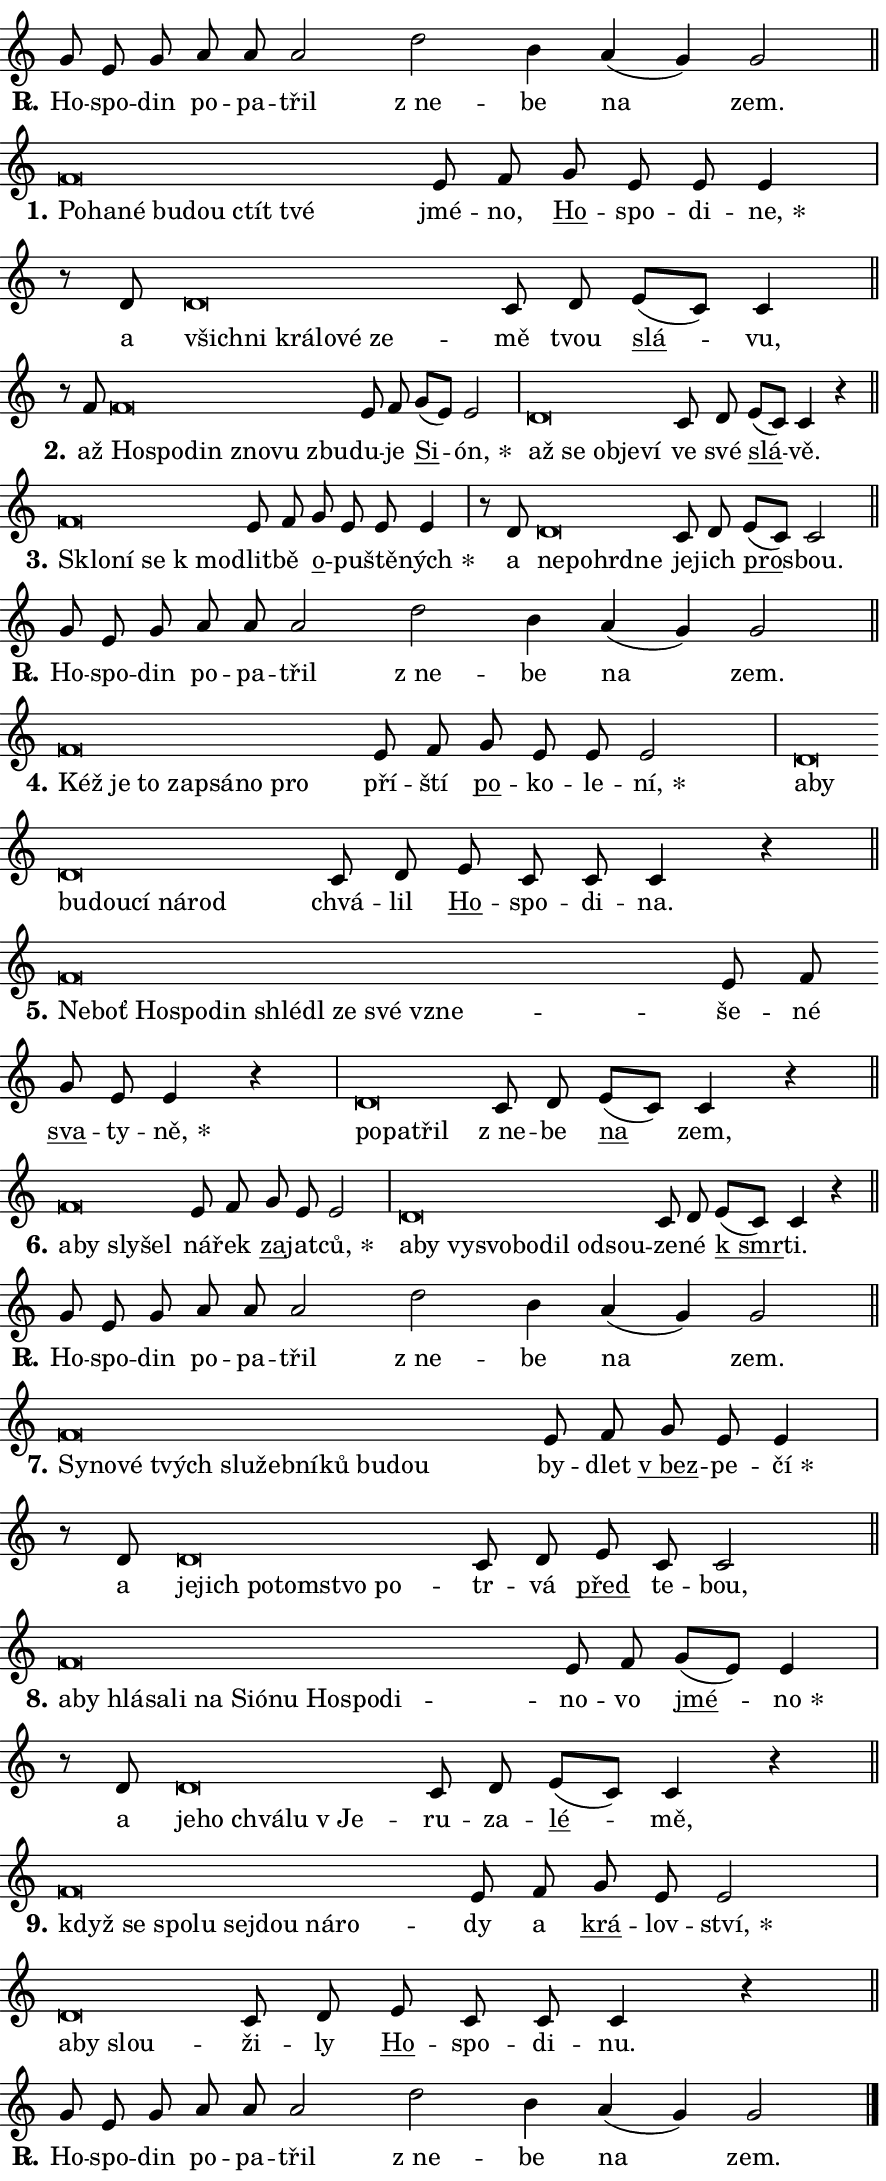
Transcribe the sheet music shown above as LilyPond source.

\version "2.24.0"
\header { tagline = "" }
\paper {
  indent = 0\cm
  top-margin = 0\cm
  right-margin = 0.13\cm % to fit lyric hyphens
  bottom-margin = 0\cm
  left-margin = 0\cm
  paper-width = 15\cm
  page-breaking = #ly:one-page-breaking
  system-system-spacing.basic-distance = #11
  score-system-spacing.basic-distance = #11
  ragged-last = ##f
}


%% Author: Thomas Morley
%% https://lists.gnu.org/archive/html/lilypond-user/2020-05/msg00002.html
#(define (line-position grob)
"Returns position of @var[grob} in current system:
   @code{'start}, if at first time-step
   @code{'end}, if at last time-step
   @code{'middle} otherwise
"
  (let* ((col (ly:item-get-column grob))
         (ln (ly:grob-object col 'left-neighbor))
         (rn (ly:grob-object col 'right-neighbor))
         (col-to-check-left (if (ly:grob? ln) ln col))
         (col-to-check-right (if (ly:grob? rn) rn col))
         (break-dir-left
           (and
             (ly:grob-property col-to-check-left 'non-musical #f)
             (ly:item-break-dir col-to-check-left)))
         (break-dir-right
           (and
             (ly:grob-property col-to-check-right 'non-musical #f)
             (ly:item-break-dir col-to-check-right))))
        (cond ((eqv? 1 break-dir-left) 'start)
              ((eqv? -1 break-dir-right) 'end)
              (else 'middle))))

#(define (tranparent-at-line-position vctor)
  (lambda (grob)
  "Relying on @code{line-position} select the relevant enry from @var{vctor}.
Used to determine transparency,"
    (case (line-position grob)
      ((end) (not (vector-ref vctor 0)))
      ((middle) (not (vector-ref vctor 1)))
      ((start) (not (vector-ref vctor 2))))))

noteHeadBreakVisibility =
#(define-music-function (break-visibility)(vector?)
"Makes @code{NoteHead}s transparent relying on @var{break-visibility}"
#{
  \override NoteHead.transparent =
    #(tranparent-at-line-position break-visibility)
#})

#(define delete-ledgers-for-transparent-note-heads
  (lambda (grob)
    "Reads whether a @code{NoteHead} is transparent.
If so this @code{NoteHead} is removed from @code{'note-heads} from
@var{grob}, which is supposed to be @code{LedgerLineSpanner}.
As a result ledgers are not printed for this @code{NoteHead}"
    (let* ((nhds-array (ly:grob-object grob 'note-heads))
           (nhds-list
             (if (ly:grob-array? nhds-array)
                 (ly:grob-array->list nhds-array)
                 '()))
           ;; Relies on the transparent-property being done before
           ;; Staff.LedgerLineSpanner.after-line-breaking is executed.
           ;; This is fragile ...
           (to-keep
             (remove
               (lambda (nhd)
                 (ly:grob-property nhd 'transparent #f))
               nhds-list)))
      ;; TODO find a better method to iterate over grob-arrays, similiar
      ;; to filter/remove etc for lists
      ;; For now rebuilt from scratch
      (set! (ly:grob-object grob 'note-heads)  '())
      (for-each
        (lambda (nhd)
          (ly:pointer-group-interface::add-grob grob 'note-heads nhd))
        to-keep))))

squashNotes = {
  \override NoteHead.X-extent = #'(-0.2 . 0.2)
  \override NoteHead.Y-extent = #'(-0.75 . 0)
  \override NoteHead.stencil =
    #(lambda (grob)
       (let ((pos (ly:grob-property grob 'staff-position)))
         (begin
           (if (< pos -7) (display "ERROR: Lower brevis then expected\n") (display ""))
           (if (<= pos -6) ly:text-interface::print ly:note-head::print))))
}
unSquashNotes = {
  \revert NoteHead.X-extent
  \revert NoteHead.Y-extent
  \revert NoteHead.stencil
}

hideNotes = \noteHeadBreakVisibility #begin-of-line-visible
unHideNotes = \noteHeadBreakVisibility #all-visible

% work-around for resetting accidentals
% https://lilypond.org/doc/v2.23/Documentation/notation/displaying-rhythms#unmetered-music
cadenzaMeasure = {
  \cadenzaOff
  \partial 1024 s1024
  \cadenzaOn
}

#(define-markup-command (accent layout props text) (markup?)
  "Underline accented syllable"
  (interpret-markup layout props
    #{\markup \override #'(offset . 4.3) \underline { #text }#}))

responsum = \markup \concat {
  "R" \hspace #-1.05 \path #0.1 #'((moveto 0 0.07) (lineto 0.9 0.8)) \hspace #0.05 "."
}

spaceSize = #0.6828661417322834 % exact space size for TeX Gyre Schola

\layout {
  \context {
    \Staff
    \remove "Time_signature_engraver"
    \override LedgerLineSpanner.after-line-breaking = #delete-ledgers-for-transparent-note-heads
  }
  \context {
    \Lyrics {
      \override LyricSpace.minimum-distance = \spaceSize
      \override LyricText.font-name = #"TeX Gyre Schola"
      \override LyricText.font-size = 1
      \override StanzaNumber.font-name = #"TeX Gyre Schola Bold"
      \override StanzaNumber.font-size = 1
    }
  }
  \context {
    \Score 
    \override NoteHead.text =
      #(lambda (grob) 
        (let ((pos (ly:grob-property grob 'staff-position)))
          #{\markup {
            \combine
              \halign #-0.55 \raise #(if (= pos -6) 0 0.5) \override #'(thickness . 2) \draw-line #'(3.2 . 0)
              \musicglyph "noteheads.sM1"
          }#}))
  }
}

% magnetic-lyrics.ily
%
%   written by
%     Jean Abou Samra <jean@abou-samra.fr>
%     Werner Lemberg <wl@gnu.org>
%
%   adapted by
%     Jiri Hon <jiri.hon@gmail.com>
%
% Version 2022-Apr-15

% https://www.mail-archive.com/lilypond-user@gnu.org/msg149350.html

#(define (Left_hyphen_pointer_engraver context)
   "Collect syllable-hyphen-syllable occurrences in lyrics and store
them in properties.  This engraver only looks to the left.  For
example, if the lyrics input is @code{foo -- bar}, it does the
following.

@itemize @bullet
@item
Set the @code{text} property of the @code{LyricHyphen} grob between
@q{foo} and @q{bar} to @code{foo}.

@item
Set the @code{left-hyphen} property of the @code{LyricText} grob with
text @q{foo} to the @code{LyricHyphen} grob between @q{foo} and
@q{bar}.
@end itemize

Use this auxiliary engraver in combination with the
@code{lyric-@/text::@/apply-@/magnetic-@/offset!} hook."
   (let ((hyphen #f)
         (text #f))
     (make-engraver
      (acknowledgers
       ((lyric-syllable-interface engraver grob source-engraver)
        (set! text grob)))
      (end-acknowledgers
       ((lyric-hyphen-interface engraver grob source-engraver)
        ;(when (not (grob::has-interface grob 'lyric-space-interface))
          (set! hyphen grob)));)
      ((stop-translation-timestep engraver)
       (when (and text hyphen)
         (ly:grob-set-object! text 'left-hyphen hyphen))
       (set! text #f)
       (set! hyphen #f)))))

#(define (lyric-text::apply-magnetic-offset! grob)
   "If the space between two syllables is less than the value in
property @code{LyricText@/.details@/.squash-threshold}, move the right
syllable to the left so that it gets concatenated with the left
syllable.

Use this function as a hook for
@code{LyricText@/.after-@/line-@/breaking} if the
@code{Left_@/hyphen_@/pointer_@/engraver} is active."
   (let ((hyphen (ly:grob-object grob 'left-hyphen #f)))
     (when hyphen
       (let ((left-text (ly:spanner-bound hyphen LEFT)))
         (when (grob::has-interface left-text 'lyric-syllable-interface)
           (let* ((common (ly:grob-common-refpoint grob left-text X))
                  (this-x-ext (ly:grob-extent grob common X))
                  (left-x-ext
                   (begin
                     ;; Trigger magnetism for left-text.
                     (ly:grob-property left-text 'after-line-breaking)
                     (ly:grob-extent left-text common X)))
                  ;; `delta` is the gap width between two syllables.
                  (delta (- (interval-start this-x-ext)
                            (interval-end left-x-ext)))
                  (details (ly:grob-property grob 'details))
                  (threshold (assoc-get 'squash-threshold details 0.2)))
             (when (< delta threshold)
               (let* (;; We have to manipulate the input text so that
                      ;; ligatures crossing syllable boundaries are not
                      ;; disabled.  For languages based on the Latin
                      ;; script this is essentially a beautification.
                      ;; However, for non-Western scripts it can be a
                      ;; necessity.
                      (lt (ly:grob-property left-text 'text))
                      (rt (ly:grob-property grob 'text))
                      (is-space (grob::has-interface hyphen 'lyric-space-interface))
                      (space (if is-space " " ""))
                      (extra-delta (if is-space spaceSize 0))
                      ;; Append new syllable.
                      (ltrt-space (if (and (string? lt) (string? rt))
                                (string-append lt space rt)
                                (make-concat-markup (list lt space rt))))
                      ;; Right-align `ltrt` to the right side.
                      (ltrt-space-markup (grob-interpret-markup
                               grob
                               (make-translate-markup
                                (cons (interval-length this-x-ext) 0)
                                (make-right-align-markup ltrt-space)))))
                 (begin
                   ;; Don't print `left-text`.
                   (ly:grob-set-property! left-text 'stencil #f)
                   ;; Set text and stencil (which holds all collected
                   ;; syllables so far) and shift it to the left.
                   (ly:grob-set-property! grob 'text ltrt-space)
                   (ly:grob-set-property! grob 'stencil ltrt-space-markup)
                   (ly:grob-translate-axis! grob (- (- delta extra-delta)) X))))))))))


#(define (lyric-hyphen::displace-bounds-first grob)
   ;; Make very sure this callback isn't triggered too early.
   (let ((left (ly:spanner-bound grob LEFT))
         (right (ly:spanner-bound grob RIGHT)))
     (ly:grob-property left 'after-line-breaking)
     (ly:grob-property right 'after-line-breaking)
     (ly:lyric-hyphen::print grob)))

squashThreshold = #0.4

\layout {
  \context {
    \Lyrics
    \consists #Left_hyphen_pointer_engraver
    \override LyricText.after-line-breaking =
      #lyric-text::apply-magnetic-offset!
    \override LyricHyphen.stencil = #lyric-hyphen::displace-bounds-first
    \override LyricText.details.squash-threshold = \squashThreshold
    \override LyricHyphen.minimum-distance = 0
    \override LyricHyphen.minimum-length = \squashThreshold
  }
}

squashText = \override LyricText.details.squash-threshold = 9999
unSquashText = \override LyricText.details.squash-threshold = \squashThreshold

leftText = \override LyricText.self-alignment-X = #LEFT
unLeftText = \revert LyricText.self-alignment-X

starOffset = #(lambda (grob) 
                (let ((x_offset (ly:self-alignment-interface::aligned-on-x-parent grob)))
                  (if (= x_offset 0) 0 (+ x_offset 1.2))))

star = #(define-music-function (syllable)(string?)
"Append star separator at the end of a syllable"
#{
  \once \override LyricText.X-offset = #starOffset
  \lyricmode { \markup {
    #syllable
    \override #'((font-name . "TeX Gyre Schola Bold")) \hspace #0.2 \lower #0.65 \larger "*"
  } }
#})

starAccent = #(define-music-function (syllable)(string?)
"Append star separator at the end of a syllable and make accent"
#{
  \once \override LyricText.X-offset = #starOffset
  \lyricmode { \markup {
    \accent #syllable
    \override #'((font-name . "TeX Gyre Schola Bold")) \hspace #0.2 \lower #0.65 \larger "*"
  } }
#})

breath = #(define-music-function (syllable)(string?)
"Append breathing indicator at the end of a syllable"
#{
  \lyricmode { \markup { #syllable "+" } }
#})

optionalBreath = #(define-music-function (syllable)(string?)
"Append optional breathing indicator at the end of a syllable"
#{
  \lyricmode { \markup { #syllable "(+)" } }
#})


\score {
    <<
        \new Voice = "melody" { \cadenzaOn \key c \major \relative { g'8 e g a a a2 \bar "" d b4 \bar "" a( g) g2 \cadenzaMeasure \bar "||" \break } }
        \new Lyrics \lyricsto "melody" { \lyricmode { \set stanza = \responsum
Ho -- spo -- din po -- pa -- třil "z ne" -- be na zem. } }
    >>
    \layout {}
}

\score {
    <<
        \new Voice = "melody" { \cadenzaOn \key c \major \relative { \squashNotes f'\breve*1/16 \hideNotes \breve*1/16 \bar "" \breve*1/16 \bar "" \breve*1/16 \bar "" \breve*1/16 \bar "" \breve*1/16 \breve*1/16 \bar "" \unHideNotes \unSquashNotes e8 f \bar "" g e e e4 \cadenzaMeasure \bar "|" r8 d8 \squashNotes d\breve*1/16 \hideNotes \breve*1/16 \bar "" \breve*1/16 \bar "" \breve*1/16 \bar "" \breve*1/16 \breve*1/16 \bar "" \unHideNotes \unSquashNotes c8 d \bar "" e[( c)] c4 \cadenzaMeasure \bar "||" \break } }
        \new Lyrics \lyricsto "melody" { \lyricmode { \set stanza = "1."
\leftText Po -- \squashText ha -- né bu -- dou ctít tvé \unLeftText \unSquashText jmé -- no, \markup \accent Ho -- spo -- di -- \star ne, a \leftText všich -- \squashText ni krá -- lo -- vé ze -- \unLeftText \unSquashText mě tvou \markup \accent slá -- vu, } }
    >>
    \layout {}
}

\score {
    <<
        \new Voice = "melody" { \cadenzaOn \key c \major \relative { r8 f'8 \squashNotes f\breve*1/16 \hideNotes \breve*1/16 \bar "" \breve*1/16 \bar "" \breve*1/16 \bar "" \breve*1/16 \breve*1/16 \bar "" \unHideNotes \unSquashNotes e8 f \bar "" g[( e)] e2 \cadenzaMeasure \bar "|" \squashNotes d\breve*1/16 \hideNotes \breve*1/16 \bar "" \breve*1/16 \bar "" \breve*1/16 \breve*1/16 \bar "" \unHideNotes \unSquashNotes c8 d \bar "" e[( c)] c4 r \cadenzaMeasure \bar "||" \break } }
        \new Lyrics \lyricsto "melody" { \lyricmode { \set stanza = "2."
až \leftText Ho -- \squashText spo -- din zno -- vu zbu -- \unLeftText \unSquashText du -- je \markup \accent Si -- \star ón, \leftText až \squashText se ob -- je -- ví \unLeftText \unSquashText ve své \markup \accent slá -- vě. } }
    >>
    \layout {}
}

\score {
    <<
        \new Voice = "melody" { \cadenzaOn \key c \major \relative { \squashNotes f'\breve*1/16 \hideNotes \breve*1/16 \bar "" \breve*1/16 \breve*1/16 \bar "" \unHideNotes \unSquashNotes e8 f \bar "" g e e e4 \cadenzaMeasure \bar "|" r8 d8 \squashNotes d\breve*1/16 \hideNotes \breve*1/16 \bar "" \breve*1/16 \breve*1/16 \bar "" \unHideNotes \unSquashNotes c8 d \bar "" e[( c)] c2 \cadenzaMeasure \bar "||" \break } }
        \new Lyrics \lyricsto "melody" { \lyricmode { \set stanza = "3."
\leftText Sklo -- \squashText ní se "k mo" -- \unLeftText \unSquashText dlit -- bě \markup \accent o -- pu -- ště -- \star ných a \leftText ne -- \squashText po -- hrd -- ne \unLeftText \unSquashText je -- jich \markup \accent pro -- sbou. } }
    >>
    \layout {}
}

\score {
    <<
        \new Voice = "melody" { \cadenzaOn \key c \major \relative { g'8 e g a a a2 \bar "" d b4 \bar "" a( g) g2 \cadenzaMeasure \bar "||" \break } }
        \new Lyrics \lyricsto "melody" { \lyricmode { \set stanza = \responsum
Ho -- spo -- din po -- pa -- třil "z ne" -- be na zem. } }
    >>
    \layout {}
}

\score {
    <<
        \new Voice = "melody" { \cadenzaOn \key c \major \relative { \squashNotes f'\breve*1/16 \hideNotes \breve*1/16 \bar "" \breve*1/16 \bar "" \breve*1/16 \bar "" \breve*1/16 \bar "" \breve*1/16 \breve*1/16 \bar "" \unHideNotes \unSquashNotes e8 f \bar "" g e e e2 \cadenzaMeasure \bar "|" \squashNotes d\breve*1/16 \hideNotes \breve*1/16 \bar "" \breve*1/16 \bar "" \breve*1/16 \bar "" \breve*1/16 \bar "" \breve*1/16 \breve*1/16 \bar "" \unHideNotes \unSquashNotes c8 d \bar "" e c c c4 r \cadenzaMeasure \bar "||" \break } }
        \new Lyrics \lyricsto "melody" { \lyricmode { \set stanza = "4."
\leftText Kéž \squashText je to za -- psá -- no pro \unLeftText \unSquashText pří -- ští \markup \accent po -- ko -- le -- \star ní, \leftText a -- \squashText by bu -- dou -- cí ná -- rod \unLeftText \unSquashText chvá -- lil \markup \accent Ho -- spo -- di -- na. } }
    >>
    \layout {}
}

\score {
    <<
        \new Voice = "melody" { \cadenzaOn \key c \major \relative { \squashNotes f'\breve*1/16 \hideNotes \breve*1/16 \bar "" \breve*1/16 \bar "" \breve*1/16 \bar "" \breve*1/16 \bar "" \breve*1/16 \bar "" \breve*1/16 \bar "" \breve*1/16 \bar "" \breve*1/16 \breve*1/16 \bar "" \unHideNotes \unSquashNotes e8 f \bar "" g e e4 r \cadenzaMeasure \bar "|" \squashNotes d\breve*1/16 \hideNotes \breve*1/16 \breve*1/16 \bar "" \unHideNotes \unSquashNotes c8 d \bar "" e[( c)] c4 r \cadenzaMeasure \bar "||" \break } }
        \new Lyrics \lyricsto "melody" { \lyricmode { \set stanza = "5."
\leftText Ne -- \squashText boť Ho -- spo -- din shlé -- dl ze své vzne -- \unLeftText \unSquashText še -- né \markup \accent sva -- ty -- \star ně, \leftText po -- \squashText pa -- třil \unLeftText \unSquashText "z ne" -- be \markup \accent na zem, } }
    >>
    \layout {}
}

\score {
    <<
        \new Voice = "melody" { \cadenzaOn \key c \major \relative { \squashNotes f'\breve*1/16 \hideNotes \breve*1/16 \bar "" \breve*1/16 \breve*1/16 \bar "" \unHideNotes \unSquashNotes e8 f \bar "" g e e2 \cadenzaMeasure \bar "|" \squashNotes d\breve*1/16 \hideNotes \breve*1/16 \bar "" \breve*1/16 \bar "" \breve*1/16 \bar "" \breve*1/16 \bar "" \breve*1/16 \bar "" \breve*1/16 \breve*1/16 \bar "" \unHideNotes \unSquashNotes c8 d \bar "" e[( c)] c4 r \cadenzaMeasure \bar "||" \break } }
        \new Lyrics \lyricsto "melody" { \lyricmode { \set stanza = "6."
\leftText a -- \squashText by sly -- šel \unLeftText \unSquashText ná -- řek \markup \accent za -- jat -- \star ců, \leftText a -- \squashText by vy -- svo -- bo -- dil od -- sou -- \unLeftText \unSquashText ze -- né \markup \accent "k smr" -- ti. } }
    >>
    \layout {}
}

\score {
    <<
        \new Voice = "melody" { \cadenzaOn \key c \major \relative { g'8 e g a a a2 \bar "" d b4 \bar "" a( g) g2 \cadenzaMeasure \bar "||" \break } }
        \new Lyrics \lyricsto "melody" { \lyricmode { \set stanza = \responsum
Ho -- spo -- din po -- pa -- třil "z ne" -- be na zem. } }
    >>
    \layout {}
}

\score {
    <<
        \new Voice = "melody" { \cadenzaOn \key c \major \relative { \squashNotes f'\breve*1/16 \hideNotes \breve*1/16 \bar "" \breve*1/16 \bar "" \breve*1/16 \bar "" \breve*1/16 \bar "" \breve*1/16 \bar "" \breve*1/16 \bar "" \breve*1/16 \bar "" \breve*1/16 \breve*1/16 \bar "" \unHideNotes \unSquashNotes e8 f \bar "" g e e4 \cadenzaMeasure \bar "|" r8 d8 \squashNotes d\breve*1/16 \hideNotes \breve*1/16 \bar "" \breve*1/16 \bar "" \breve*1/16 \bar "" \breve*1/16 \breve*1/16 \bar "" \unHideNotes \unSquashNotes c8 d \bar "" e c c2 \cadenzaMeasure \bar "||" \break } }
        \new Lyrics \lyricsto "melody" { \lyricmode { \set stanza = "7."
\leftText Sy -- \squashText no -- vé tvých slu -- žeb -- ní -- ků bu -- dou \unLeftText \unSquashText by -- dlet \markup \accent "v bez" -- pe -- \star čí a \leftText je -- \squashText jich po -- tom -- stvo po -- \unLeftText \unSquashText tr -- vá \markup \accent před te -- bou, } }
    >>
    \layout {}
}

\score {
    <<
        \new Voice = "melody" { \cadenzaOn \key c \major \relative { \squashNotes f'\breve*1/16 \hideNotes \breve*1/16 \bar "" \breve*1/16 \bar "" \breve*1/16 \bar "" \breve*1/16 \bar "" \breve*1/16 \bar "" \breve*1/16 \bar "" \breve*1/16 \bar "" \breve*1/16 \bar "" \breve*1/16 \bar "" \breve*1/16 \breve*1/16 \bar "" \unHideNotes \unSquashNotes e8 f \bar "" g[( e)] e4 \cadenzaMeasure \bar "|" r8 d8 \squashNotes d\breve*1/16 \hideNotes \breve*1/16 \bar "" \breve*1/16 \bar "" \breve*1/16 \breve*1/16 \bar "" \unHideNotes \unSquashNotes c8 d \bar "" e[( c)] c4 r \cadenzaMeasure \bar "||" \break } }
        \new Lyrics \lyricsto "melody" { \lyricmode { \set stanza = "8."
\leftText a -- \squashText by hlá -- sa -- li na Si -- ó -- nu Ho -- spo -- di -- \unLeftText \unSquashText no -- vo \markup \accent jmé -- \star no a \leftText je -- \squashText ho chvá -- lu "v Je" -- \unLeftText \unSquashText ru -- za -- \markup \accent lé -- mě, } }
    >>
    \layout {}
}

\score {
    <<
        \new Voice = "melody" { \cadenzaOn \key c \major \relative { \squashNotes f'\breve*1/16 \hideNotes \breve*1/16 \bar "" \breve*1/16 \bar "" \breve*1/16 \bar "" \breve*1/16 \bar "" \breve*1/16 \bar "" \breve*1/16 \breve*1/16 \bar "" \unHideNotes \unSquashNotes e8 f \bar "" g e e2 \cadenzaMeasure \bar "|" \squashNotes d\breve*1/16 \hideNotes \breve*1/16 \breve*1/16 \bar "" \unHideNotes \unSquashNotes c8 d \bar "" e c c c4 r \cadenzaMeasure \bar "||" \break } }
        \new Lyrics \lyricsto "melody" { \lyricmode { \set stanza = "9."
\leftText když \squashText se spo -- lu sej -- dou ná -- ro -- \unLeftText \unSquashText dy a \markup \accent krá -- lov -- \star ství, \leftText a -- \squashText by slou -- \unLeftText \unSquashText ži -- ly \markup \accent Ho -- spo -- di -- nu. } }
    >>
    \layout {}
}

\score {
    <<
        \new Voice = "melody" { \cadenzaOn \key c \major \relative { g'8 e g a a a2 \bar "" d b4 \bar "" a( g) g2 \cadenzaMeasure \bar "||" \break } \bar "|." }
        \new Lyrics \lyricsto "melody" { \lyricmode { \set stanza = \responsum
Ho -- spo -- din po -- pa -- třil "z ne" -- be na zem. } }
    >>
    \layout {}
}
